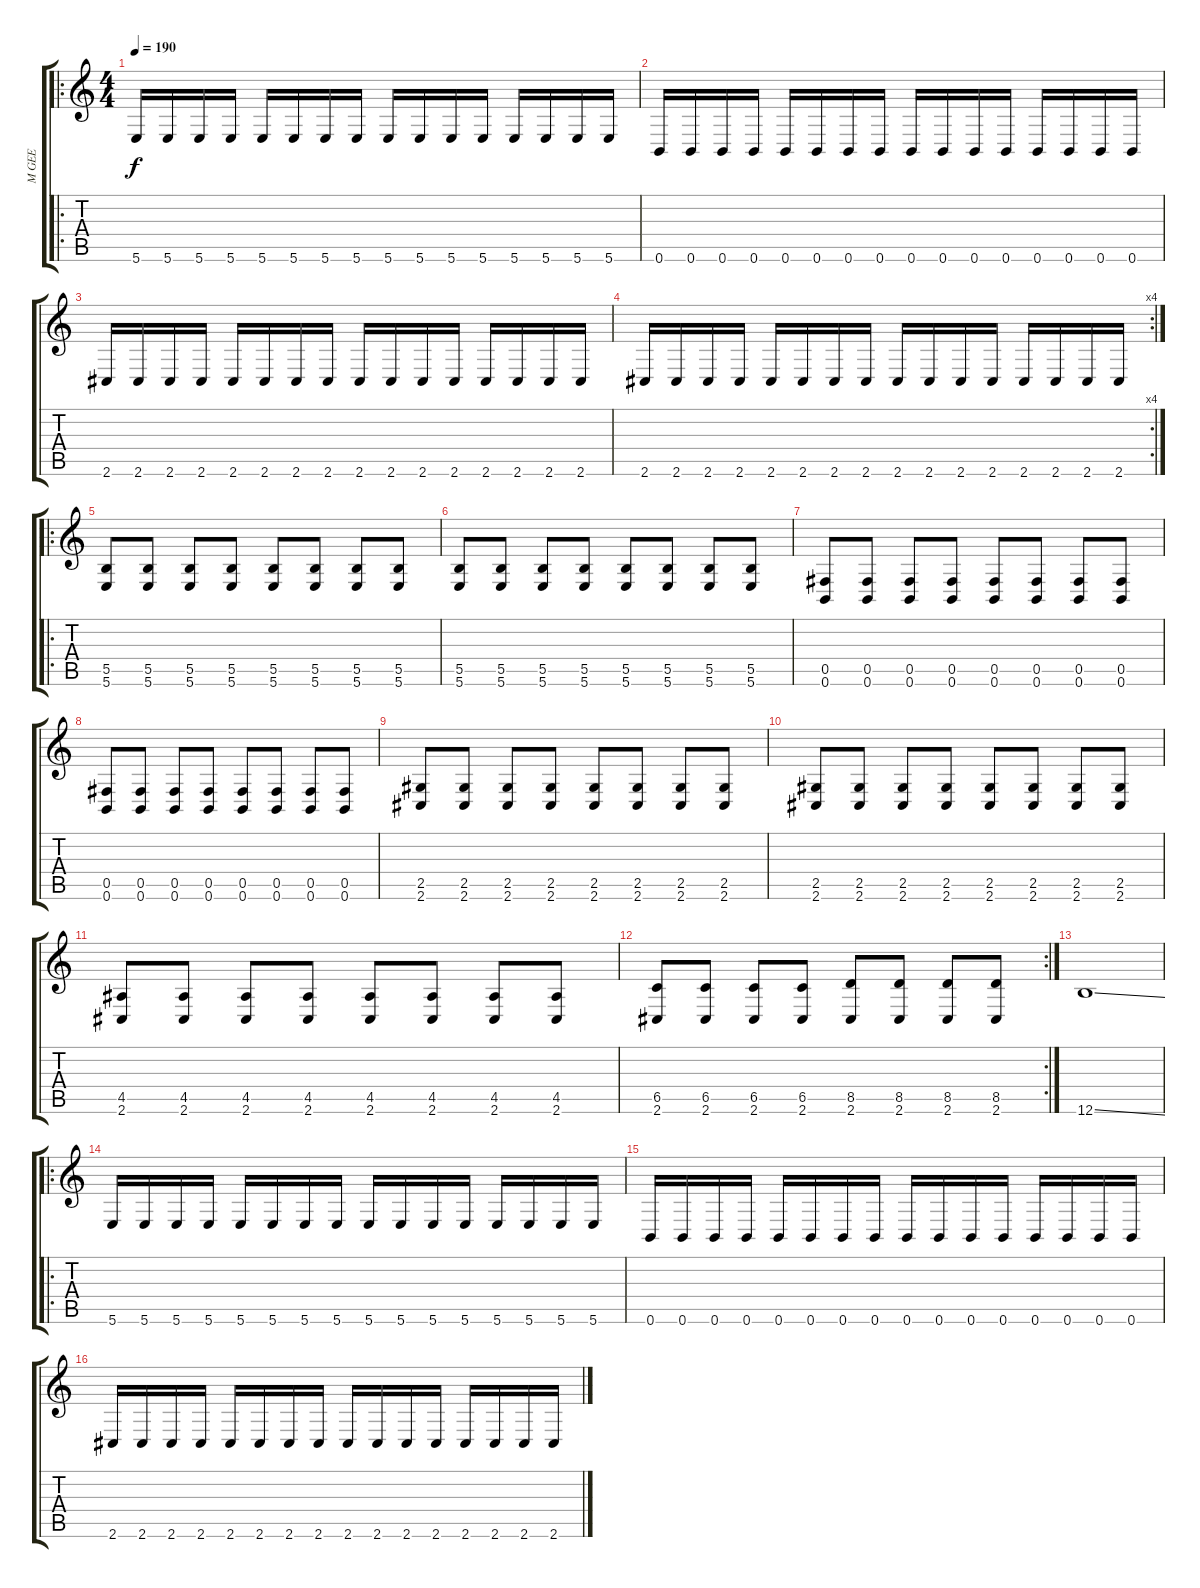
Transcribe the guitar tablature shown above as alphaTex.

\track ("M GEE" "M GEE") {instrument distortionguitar}
\staff {score tabs}
\tuning (Db4 Ab3 E3 B2 Gb2 B1) {hide}
\ro
\ts (4 4)
\tempo 190
\clef g2
\ks c
5.6.16{dy f} 5.6.16 5.6.16 5.6.16 5.6.16 5.6.16 5.6.16 5.6.16 5.6.16 5.6.16 5.6.16 5.6.16 5.6.16 5.6.16 5.6.16 5.6.16 |
0.6.16 0.6.16 0.6.16 0.6.16 0.6.16 0.6.16 0.6.16 0.6.16 0.6.16 0.6.16 0.6.16 0.6.16 0.6.16 0.6.16 0.6.16 0.6.16 |
2.6.16 2.6.16 2.6.16 2.6.16 2.6.16 2.6.16 2.6.16 2.6.16 2.6.16 2.6.16 2.6.16 2.6.16 2.6.16 2.6.16 2.6.16 2.6.16 |
\rc 4
2.6.16 2.6.16 2.6.16 2.6.16 2.6.16 2.6.16 2.6.16 2.6.16 2.6.16 2.6.16 2.6.16 2.6.16 2.6.16 2.6.16 2.6.16 2.6.16 |
\ro
(5.5 5.6).8 (5.5 5.6).8 (5.5 5.6).8 (5.5 5.6).8 (5.5 5.6).8 (5.5 5.6).8 (5.5 5.6).8 (5.5 5.6).8 |
(5.5 5.6).8 (5.5 5.6).8 (5.5 5.6).8 (5.5 5.6).8 (5.5 5.6).8 (5.5 5.6).8 (5.5 5.6).8 (5.5 5.6).8 |
(0.5 0.6).8 (0.5 0.6).8 (0.5 0.6).8 (0.5 0.6).8 (0.5 0.6).8 (0.5 0.6).8 (0.5 0.6).8 (0.5 0.6).8 |
(0.5 0.6).8 (0.5 0.6).8 (0.5 0.6).8 (0.5 0.6).8 (0.5 0.6).8 (0.5 0.6).8 (0.5 0.6).8 (0.5 0.6).8 |
(2.5 2.6).8 (2.5 2.6).8 (2.5 2.6).8 (2.5 2.6).8 (2.5 2.6).8 (2.5 2.6).8 (2.5 2.6).8 (2.5 2.6).8 |
(2.5 2.6).8 (2.5 2.6).8 (2.5 2.6).8 (2.5 2.6).8 (2.5 2.6).8 (2.5 2.6).8 (2.5 2.6).8 (2.5 2.6).8 |
(4.5 2.6).8 (4.5 2.6).8 (4.5 2.6).8 (4.5 2.6).8 (4.5 2.6).8 (4.5 2.6).8 (4.5 2.6).8 (4.5 2.6).8 |
\rc 2
(6.5 2.6).8 (6.5 2.6).8 (6.5 2.6).8 (6.5 2.6).8 (8.5 2.6).8 (8.5 2.6).8 (8.5 2.6).8 (8.5 2.6).8 |
12.6{ss}.1 |
\ro
5.6.16 5.6.16 5.6.16 5.6.16 5.6.16 5.6.16 5.6.16 5.6.16 5.6.16 5.6.16 5.6.16 5.6.16 5.6.16 5.6.16 5.6.16 5.6.16 |
0.6.16 0.6.16 0.6.16 0.6.16 0.6.16 0.6.16 0.6.16 0.6.16 0.6.16 0.6.16 0.6.16 0.6.16 0.6.16 0.6.16 0.6.16 0.6.16 |
2.6.16 2.6.16 2.6.16 2.6.16 2.6.16 2.6.16 2.6.16 2.6.16 2.6.16 2.6.16 2.6.16 2.6.16 2.6.16 2.6.16 2.6.16 2.6.16
